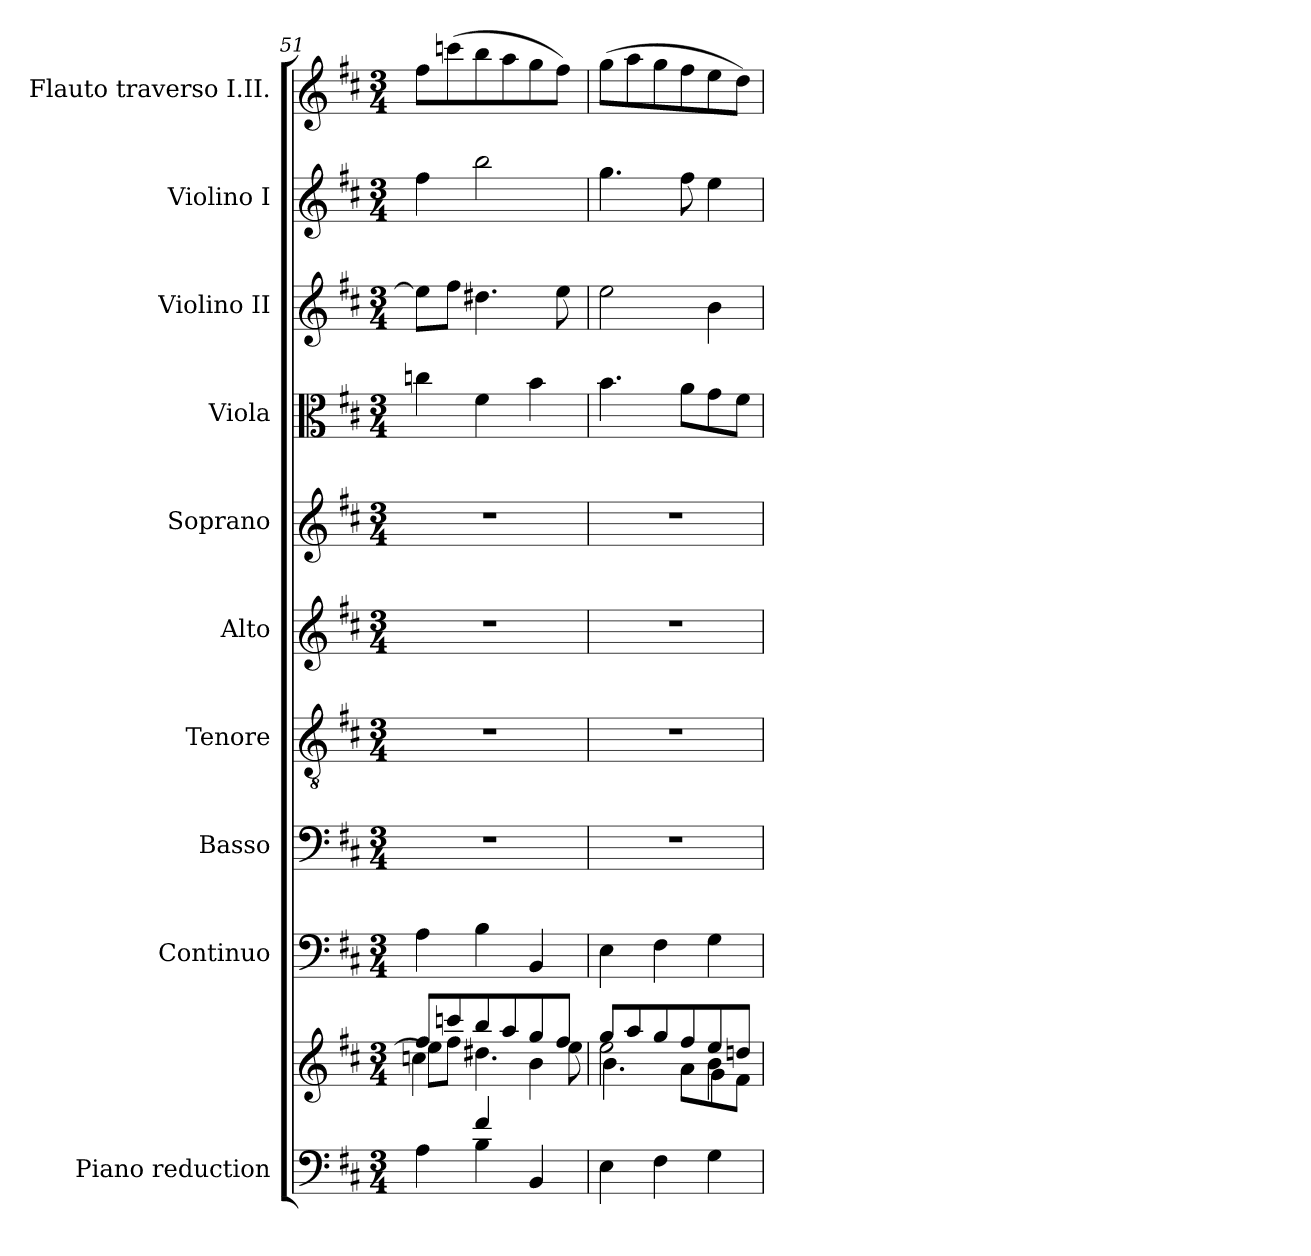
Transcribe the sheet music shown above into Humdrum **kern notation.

**kern	**kern	**kern	**kern	**kern	**kern	**kern	**kern	**kern	**kern	**kern
*part10	*part10	*part9	*part8	*part7	*part6	*part5	*part4	*part3	*part2	*part1
*staff11	*staff10	*staff9	*staff8	*staff7	*staff6	*staff5	*staff4	*staff3	*staff2	*staff1
*I"Piano reduction	*	*I"Continuo	*I"Basso	*I"Tenore	*I"Alto	*I"Soprano	*I"Viola	*I"Violino II	*I"Violino I	*I"Flauto traverso I.II.
*I'Pno	*	*	*	*	*	*	*I'Vla	*I'Vln	*I'Vln	*I'Fl
*clefF4	*clefG2	*clefF4	*clefF4	*clefGv2	*clefG2	*clefG2	*clefC3	*clefG2	*clefG2	*clefG2
*k[f#c#]	*k[f#c#]	*k[f#c#]	*k[f#c#]	*k[f#c#]	*k[f#c#]	*k[f#c#]	*k[f#c#]	*k[f#c#]	*k[f#c#]	*k[f#c#]
*M3/4	*M3/4	*M3/4	*M3/4	*M3/4	*M3/4	*M3/4	*M3/4	*M3/4	*M3/4	*M3/4
=51	=51	=51	=51	=51	=51	=51	=51	=51	=51	=51
*^	*^	*	*	*	*	*	*	*	*	*
*	*	*	*^	*	*	*	*	*	*	*	*	*
4ryy	4A\	8ff#/L	8ee\L]	4ccn\	4A\	2.r	2.r	2.r	2.r	4ccn\	8ee\L]	4ff#\	8ff#\L
.	.	8cccn/	8ff#\J	.	.	.	.	.	.	.	8ff#\J	.	(>8cccn\
4f#/	4B\	8bb/	4.dd#X\	4ryy	4B\	.	.	.	.	4f#\	4.dd#X\	2bb\	8bb\
.	.	8aa/	.	.	.	.	.	.	.	.	.	.	8aa\
4ryy	4BB/	8gg/	.	4b\	4BB/	.	.	.	.	4b\	.	.	8gg\
.	.	8ff#/J	8ee\	.	.	.	.	.	.	.	8ee\	.	8ff#\J)
*v	*v	*	*	*	*	*	*	*	*	*	*	*	*
=52	=52	=52	=52	=52	=52	=52	=52	=52	=52	=52	=52	=52
4E\	8gg/L	2ee\	4.b\	4E\	2.r	2.r	2.r	2.r	4.b\	2ee\	4.gg\	(>8gg\L
.	8aa/	.	.	.	.	.	.	.	.	.	.	8aa\
4F#\	8gg/	.	.	4F#\	.	.	.	.	.	.	.	8gg\
.	8ff#/	.	8a\L	.	.	.	.	.	8a\L	.	8ff#\	8ff#\
4G\	8ee/	4b\	8g\	4G\	.	.	.	.	8g\	4b\	4ee\	8ee\
.	8ddn/J	.	8f#\J	.	.	.	.	.	8f#\J	.	.	8dd\J)
*	*v	*v	*v	*	*	*	*	*	*	*	*	*
=	=	=	=	=	=	=	=	=	=	=
*-	*-	*-	*-	*-	*-	*-	*-	*-	*-	*-
